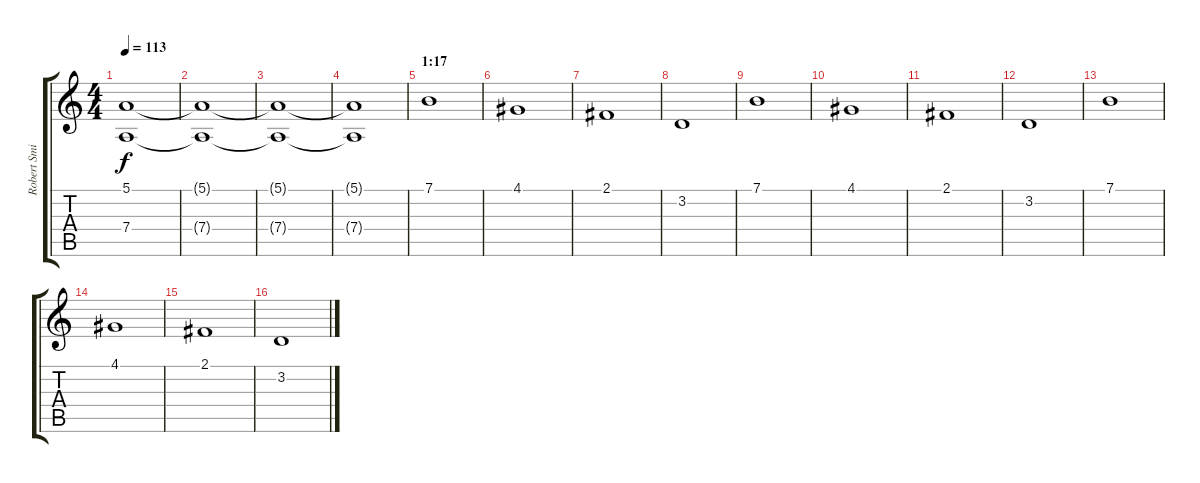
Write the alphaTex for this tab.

\track ("Robert Smith (keyboard 3)" "Robert Smi") {instrument percussiveorgan}
\staff {score tabs}
\tuning (E4 B3 G3 D3 A2 E2) {hide}
\ts (4 4)
\tempo 113
\clef g2
\ks c
(5.1 7.4).1{dy f} |
(5.1{t} 7.4{t}).1 |
(5.1{t} 7.4{t}).1 |
(5.1{t} 7.4{t}).1 |
\section ("" "1:17")
7.1.1 |
4.1.1 |
2.1.1 |
3.2.1 |
7.1.1 |
4.1.1 |
2.1.1 |
3.2.1 |
7.1.1 |
4.1.1 |
2.1.1 |
3.2.1
